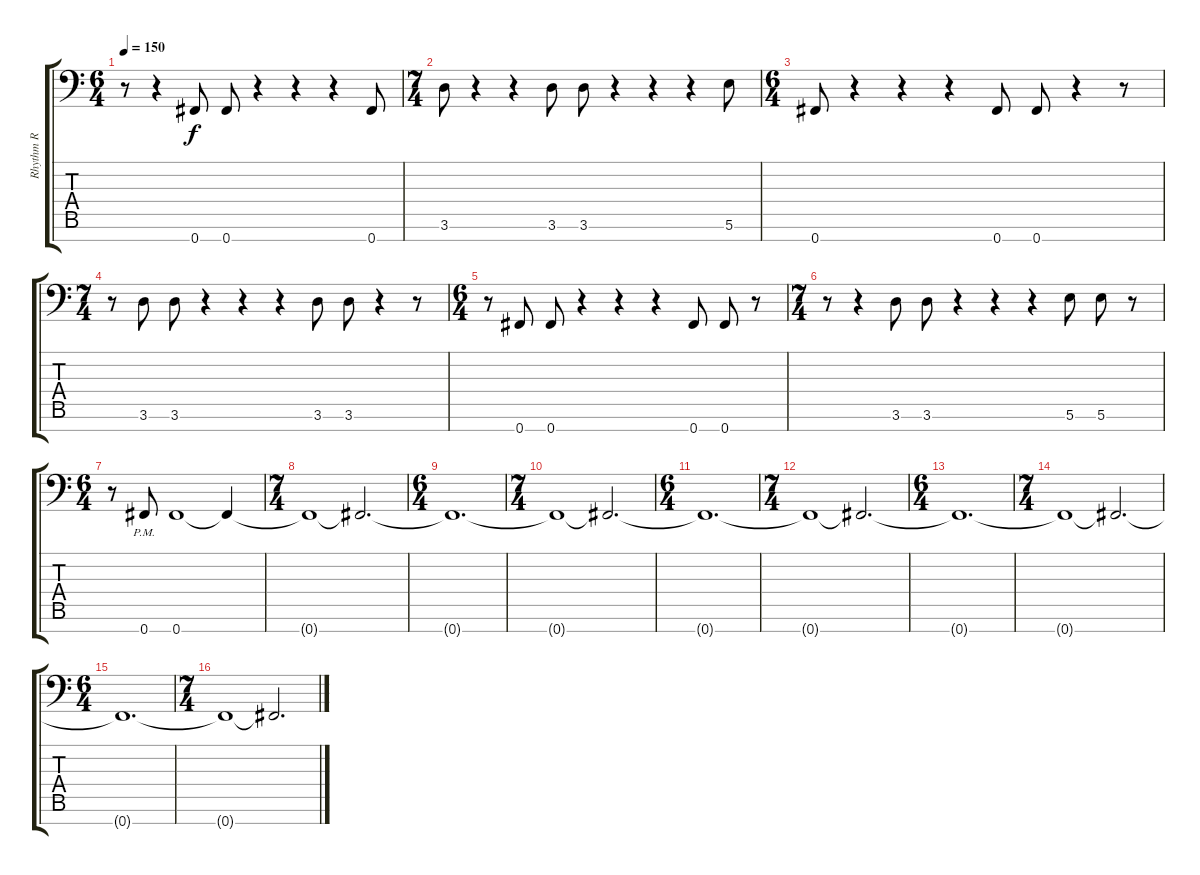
\track ("Rhythm R" "Rhythm R") {instrument overdrivenguitar}
\staff {score tabs}
\tuning (B3 G3 D3 A2 E2 B1 Gb1) {hide}
\ts (6 4)
\tempo 150
\clef f4
\ks c
r.8{dy f} r.4 0.7.8 0.7.8 r.4 r.4 r.4 0.7.8 |
\ts (7 4)
3.6.8 r.4 r.4 3.6.8 3.6.8 r.4 r.4 r.4 5.6.8 |
\ts (6 4)
0.7.8 r.4 r.4 r.4 0.7.8 0.7.8 r.4 r.8 |
\ts (7 4)
r.8 3.6.8 3.6.8 r.4 r.4 r.4 3.6.8 3.6.8 r.4 r.8 |
\ts (6 4)
r.8 0.7.8 0.7.8 r.4 r.4 r.4 0.7.8 0.7.8 r.8 |
\ts (7 4)
r.8 r.4 3.6.8 3.6.8 r.4 r.4 r.4 5.6.8 5.6.8 r.8 |
\ts (6 4)
r.8 0.7{pm}.8 0.7.1 0.7{t}.4 |
\ts (7 4)
0.7{t}.1 0.7{t}.2{d} |
\ts (6 4)
0.7{t}.1{d} |
\ts (7 4)
0.7{t}.1 0.7{t}.2{d} |
\ts (6 4)
0.7{t}.1{d} |
\ts (7 4)
0.7{t}.1 0.7{t}.2{d} |
\ts (6 4)
0.7{t}.1{d} |
\ts (7 4)
0.7{t}.1 0.7{t}.2{d} |
\ts (6 4)
0.7{t}.1{d} |
\ts (7 4)
0.7{t}.1 0.7{t}.2{d}
